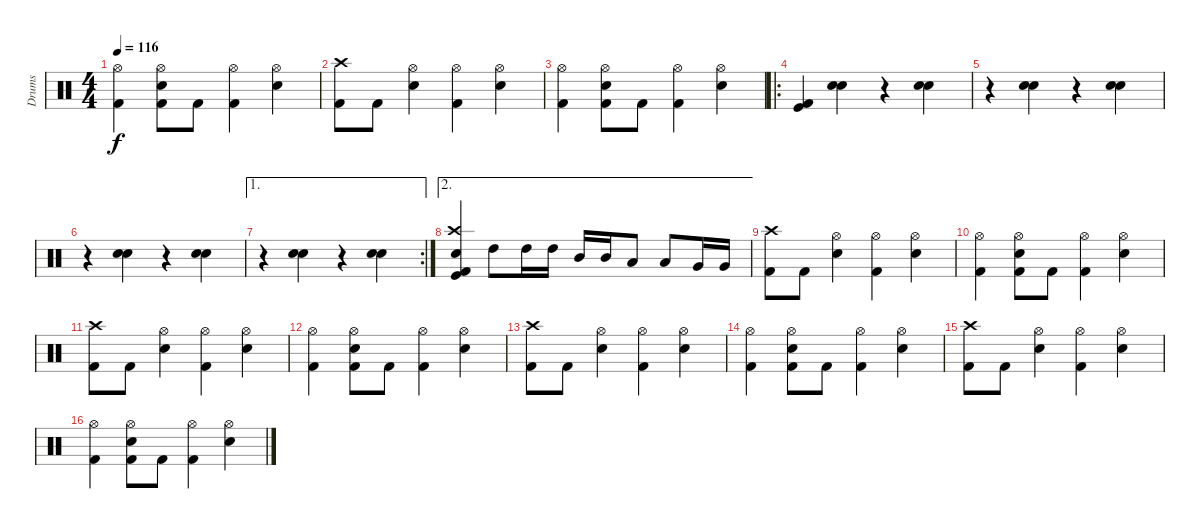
\track ("Drums" "Drums") {instrument percussion}
\staff {score}
\articulation defaults
\ts (4 4)
\tempo 116
\clef neutral
\ks c
("Hi-Hat (open)" "Kick (hit) 2").4{dy f} ("Hi-Hat (open)" "Electric Snare (hit)" "Kick (hit) 2").8 "Kick (hit) 2".8 ("Hi-Hat (open)" "Kick (hit) 2").4 ("Hi-Hat (open)" "Electric Snare (hit)").4 |
("Crash high (hit)" "Kick (hit) 2").8 "Kick (hit) 2".8 ("Hi-Hat (open)" "Electric Snare (hit)").4 ("Hi-Hat (open)" "Kick (hit) 2").4 ("Hi-Hat (open)" "Electric Snare (hit)").4 |
("Hi-Hat (open)" "Kick (hit) 2").4 ("Hi-Hat (open)" "Electric Snare (hit)" "Kick (hit) 2").8 "Kick (hit) 2".8 ("Hi-Hat (open)" "Kick (hit) 2").4 ("Hi-Hat (open)" "Electric Snare (hit)").4 |
\ro
("Kick (hit)" "Kick (hit) 2").4 ("Snare (hit) 2" "Electric Snare (hit)").4 r.4 ("Snare (hit) 2" "Electric Snare (hit)").4 |
r.4 ("Snare (hit) 2" "Electric Snare (hit)").4 r.4 ("Snare (hit) 2" "Electric Snare (hit)").4 |
r.4 ("Snare (hit) 2" "Electric Snare (hit)").4 r.4 ("Snare (hit) 2" "Electric Snare (hit)").4 |
\ae 1
\rc 2
r.4 ("Snare (hit) 2" "Electric Snare (hit)").4 r.4 ("Snare (hit) 2" "Electric Snare (hit)").4 |
\ae 2
("Crash high (hit)" "Electric Snare (hit)" "Kick (hit)" "Kick (hit) 2").4 "High Tom (hit)".8 "High Tom (hit)".16 "High Tom (hit)".16 "Mid Tom (hit)".16 "Mid Tom (hit)".16 "Low Tom (hit)".8 "Low Tom (hit)".8 "Very Low Tom (hit)".16 "Very Low Tom (hit)".16 |
("Crash high (hit)" "Kick (hit) 2").8{volume 11} "Kick (hit) 2".8 ("Hi-Hat (open)" "Electric Snare (hit)").4 ("Hi-Hat (open)" "Kick (hit) 2").4 ("Hi-Hat (open)" "Electric Snare (hit)").4 |
("Hi-Hat (open)" "Kick (hit) 2").4 ("Hi-Hat (open)" "Electric Snare (hit)" "Kick (hit) 2").8 "Kick (hit) 2".8 ("Hi-Hat (open)" "Kick (hit) 2").4 ("Hi-Hat (open)" "Electric Snare (hit)").4 |
("Crash high (hit)" "Kick (hit) 2").8 "Kick (hit) 2".8 ("Hi-Hat (open)" "Electric Snare (hit)").4 ("Hi-Hat (open)" "Kick (hit) 2").4 ("Hi-Hat (open)" "Electric Snare (hit)").4 |
("Hi-Hat (open)" "Kick (hit) 2").4 ("Hi-Hat (open)" "Electric Snare (hit)" "Kick (hit) 2").8 "Kick (hit) 2".8 ("Hi-Hat (open)" "Kick (hit) 2").4 ("Hi-Hat (open)" "Electric Snare (hit)").4 |
("Crash high (hit)" "Kick (hit) 2").8{volume 6} "Kick (hit) 2".8 ("Hi-Hat (open)" "Electric Snare (hit)").4 ("Hi-Hat (open)" "Kick (hit) 2").4 ("Hi-Hat (open)" "Electric Snare (hit)").4 |
("Hi-Hat (open)" "Kick (hit) 2").4 ("Hi-Hat (open)" "Electric Snare (hit)" "Kick (hit) 2").8 "Kick (hit) 2".8 ("Hi-Hat (open)" "Kick (hit) 2").4 ("Hi-Hat (open)" "Electric Snare (hit)").4 |
("Crash high (hit)" "Kick (hit) 2").8 "Kick (hit) 2".8 ("Hi-Hat (open)" "Electric Snare (hit)").4 ("Hi-Hat (open)" "Kick (hit) 2").4 ("Hi-Hat (open)" "Electric Snare (hit)").4 |
("Hi-Hat (open)" "Kick (hit) 2").4 ("Hi-Hat (open)" "Electric Snare (hit)" "Kick (hit) 2").8 "Kick (hit) 2".8 ("Hi-Hat (open)" "Kick (hit) 2").4 ("Hi-Hat (open)" "Electric Snare (hit)").4
